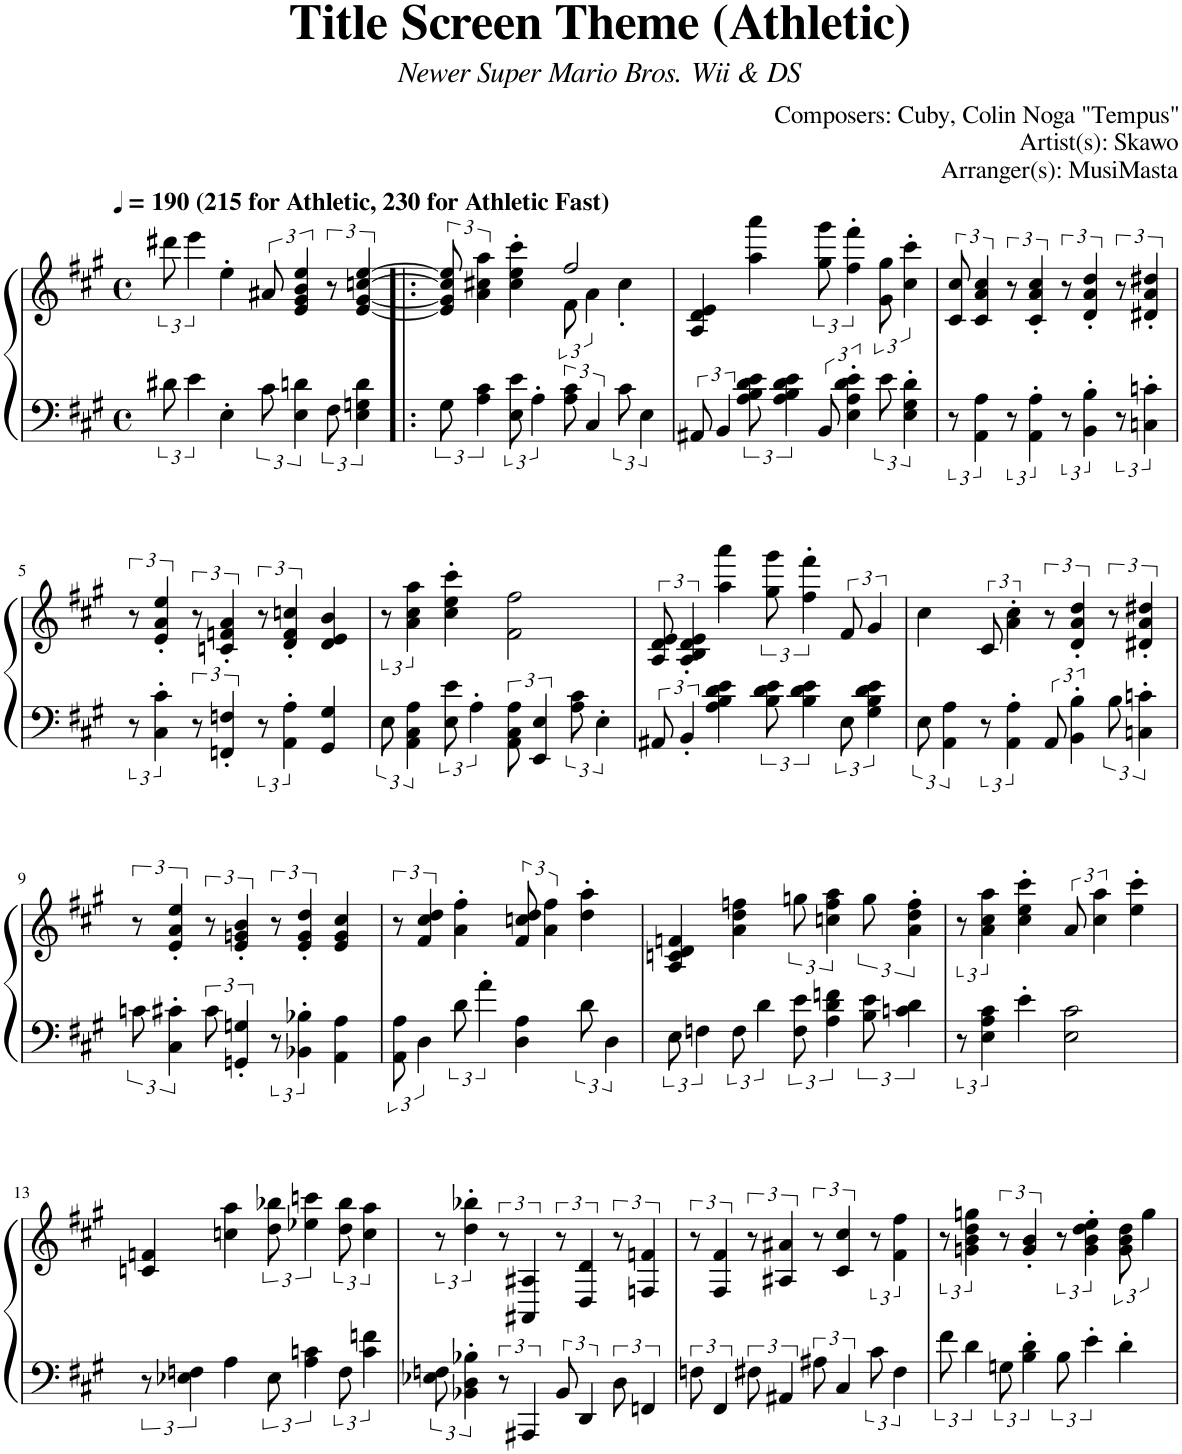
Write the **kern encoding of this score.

**kern	**kern
*part1	*part1
*staff2	*staff1
*I"Piano	*
*I'Pno.	*
*clefF4	*clefG2
*k[f#c#g#]	*k[f#c#g#]
*M4/4	*M4/4
*met(c)	*met(c)
*MM190	*MM190
=1	=1
!	!LO:TX:a:B:t=(215 for Athletic, 230 for Athletic Fast)
12d#X\	12ddd#X\
6e\	6eee\
4E'\	4ee'\
12c#\	12a#X/
6E\ 6dn\	6e/ 6g#/ 6b/ 6ee/
12F#\	12r
6E\ 6Gn\ 6d\	[6e/ [6g#/ [6ccn/ [6ee/
=2!|:	=2!|:
*	*^
12G#\	12e/] 12g#/] 12cc/] 12ee/]	2ryy
6A\ 6c#\	6a\ 6cc#X\ 6aa\	.
12E\ 12e\	4cc#\' 4ee\' 4ccc#\'	.
6A'\	.	.
12A\ 12c#\	2ff#/	12f#\
6C#/	.	6a\
12c#\	.	4cc#'\
6E\	.	.
*	*v	*v
=3	=3
12AA#X/	4A/ 4d/ 4e/
6BB/	.
12A\ 12B\ 12d\ 12e\	4aa\ 4aaa\
6A\ 6B\ 6d\ 6e\	.
12BB/	12gg#\ 12ggg#\
6E\' 6A\' 6d\' 6e\'	6ff#\' 6fff#\'
12e\	12g#\ 12gg#\
6E\' 6G#\' 6d\'	6cc#\' 6ccc#\'
=4	=4
12r	12c#/ 12cc#/
6AA\ 6A\	6c#/ 6a/ 6cc#/
12r	12r
6AA\' 6A\'	6c#/' 6a/' 6cc#/'
12r	12r
6BB\' 6B\'	6d/' 6a/' 6dd/'
12r	12r
6Cn\' 6cn\'	6d#X/' 6a/' 6dd#X/'
!!LO:LB:g=z
=5	=5
12r	12r
6C#\' 6c#\'	6e/' 6a/' 6ee/'
12r	12r
6FFn/' 6Fn/'	6cn/' 6fn/' 6a/'
12r	12r
6AA\' 6A\'	6d/' 6f/' 6ccn/'
4GG#/ 4G#/	4d/ 4e/ 4b/
=6	=6
12E\	12r
6AA\ 6C#\ 6A\	6a\ 6cc#\ 6aa\
12E\ 12e\	4cc#\' 4ee\' 4ccc#\'
6A'\	.
12AA\ 12C#\ 12A\	2f#\ 2ff#\
6EE/ 6E/	.
12A\ 12c#\	.
6E'\	.
=7	=7
12AA#X/	12A/ 12d/ 12e/
6BB'/	6A/' 6B/' 6d/' 6e/'
4A\ 4B\ 4d\ 4e\	4aa\ 4aaa\
12B\ 12d\ 12e\	12gg#\ 12ggg#\
6B\ 6d\ 6e\	6ff#\' 6fff#\'
12E\	12f#/
6G#\ 6B\ 6d\ 6e\	6g#/
=8	=8
12E\	4cc#\
6AA\ 6A\	.
12r	12c#/
6AA\' 6A\'	6a\' 6cc#\'
12AA/	12r
6BB\' 6B\'	6d/' 6a/' 6dd/'
12B\	12r
6Cn\' 6cn\'	6d#X/' 6a/' 6dd#X/'
!!LO:LB:g=z
=9	=9
12cn\	12r
6C#\' 6c#X\'	6e/' 6a/' 6ee/'
12c#\	12r
6GGn/' 6Gn/'	6e/' 6gn/' 6b/'
12r	12r
6BB-X\' 6B-X\'	6e/' 6g/' 6dd/'
4AA\ 4A\	4e/ 4g/ 4cc#/
=10	=10
12AA\ 12A\	12r
6D\	6f#/ 6cc#/ 6dd/
12d\	4a\' 4ff#\'
6a'\	.
4D\ 4A\	12f#/ 12ccn/ 12dd/
.	6a\ 6ff#\
12d\	4dd\' 4aa\'
6D\	.
=11	=11
12E\	4A/ 4cn/ 4d/ 4fn/
6Fn\	.
12F\	4a\ 4dd\ 4ffn\
6d\	.
12F\ 12e\	12ggn\
6A\ 6d\ 6fn\	6ccn\ 6ff\ 6aa\
12B\ 12e\	12gg\
6cn\ 6d\	6a\' 6dd\' 6ff\'
=12	=12
12r	12r
6E\ 6A\ 6c#\	6a\ 6cc#\ 6aa\
4e'\	4cc#\' 4ee\' 4ccc#\'
2E\ 2c#\	12a/
.	6cc#\ 6aa\
.	4ee\' 4ccc#\'
!!LO:LB:g=z
=13	=13
12r	4cn/ 4fn/
6E-X\ 6Fn\	.
4A\	4ccn\ 4aa\
12E-\	12dd\ 12bb-X\
6A\ 6cn\	6ee-X\ 6cccn\
12F\	12dd\ 12bb-\
6c\ 6fn\	6cc\ 6aa\
=14	=14
12E-X\ 12Fn\	12r
6BB-X\' 6D\' 6B-X\'	6dd\' 6bb-X\'
12r	12r
6AAA#X/	6AA#X/ 6A#X/
12BB-/	12r
6DD/	6D/ 6d/
12D\	12r
6FFn/	6Fn/ 6fn/
=15	=15
12Fn\	12r
6FF#/	6F#/ 6f#/
12F#X\	12r
6AA#X/	6A#X/ 6a#X/
12A#X\	12r
6C#/	6c#/ 6cc#/
12c#\	12r
6F#\	6f#\ 6ff#\
=16	=16
12f#\	12r
6d\	6gn\ 6b\ 6dd\ 6ggn\
12Gn\	12r
6B\' 6d\'	6g/' 6b/'
12B\	12r
6e'\	6g\' 6b\' 6dd\' 6ee\'
4d'\	12g\ 12b\ 12dd\
.	6gg\
=	=
*-	*-
